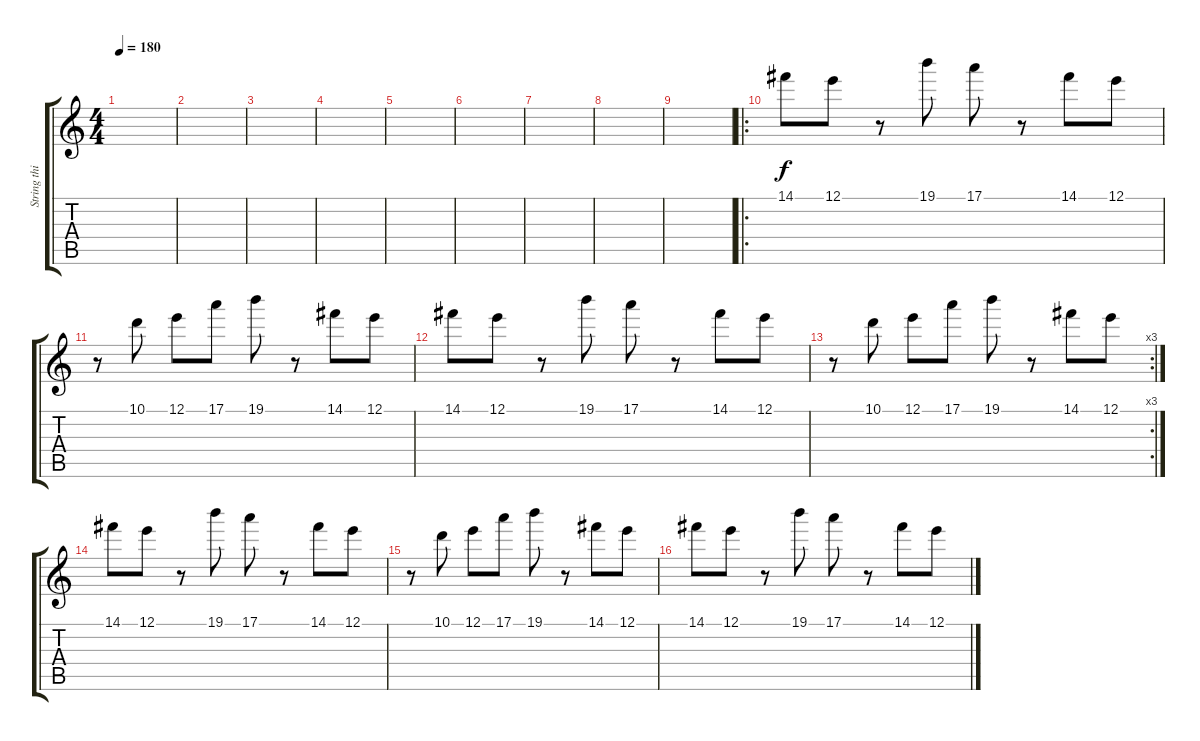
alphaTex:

\track ("String thingy" "String thi") {instrument overdrivenguitar}
\staff {score tabs}
\tuning (E4 B3 G3 D3 A2 E2) {hide}
\ts (4 4)
\tempo 180
\clef g2
\ks c
|
|
|
|
|
|
|
|
|
\ro
14.1.8 12.1.8 r.8 19.1.8 17.1.8 r.8 14.1.8 12.1.8 |
r.8 10.1.8 12.1.8 17.1.8 19.1.8 r.8 14.1.8 12.1.8 |
14.1.8 12.1.8 r.8 19.1.8 17.1.8 r.8 14.1.8 12.1.8 |
\rc 3
r.8 10.1.8 12.1.8 17.1.8 19.1.8 r.8 14.1.8 12.1.8 |
14.1.8 12.1.8 r.8 19.1.8 17.1.8 r.8 14.1.8 12.1.8 |
r.8 10.1.8 12.1.8 17.1.8 19.1.8 r.8 14.1.8 12.1.8 |
14.1.8 12.1.8 r.8 19.1.8 17.1.8 r.8 14.1.8 12.1.8
